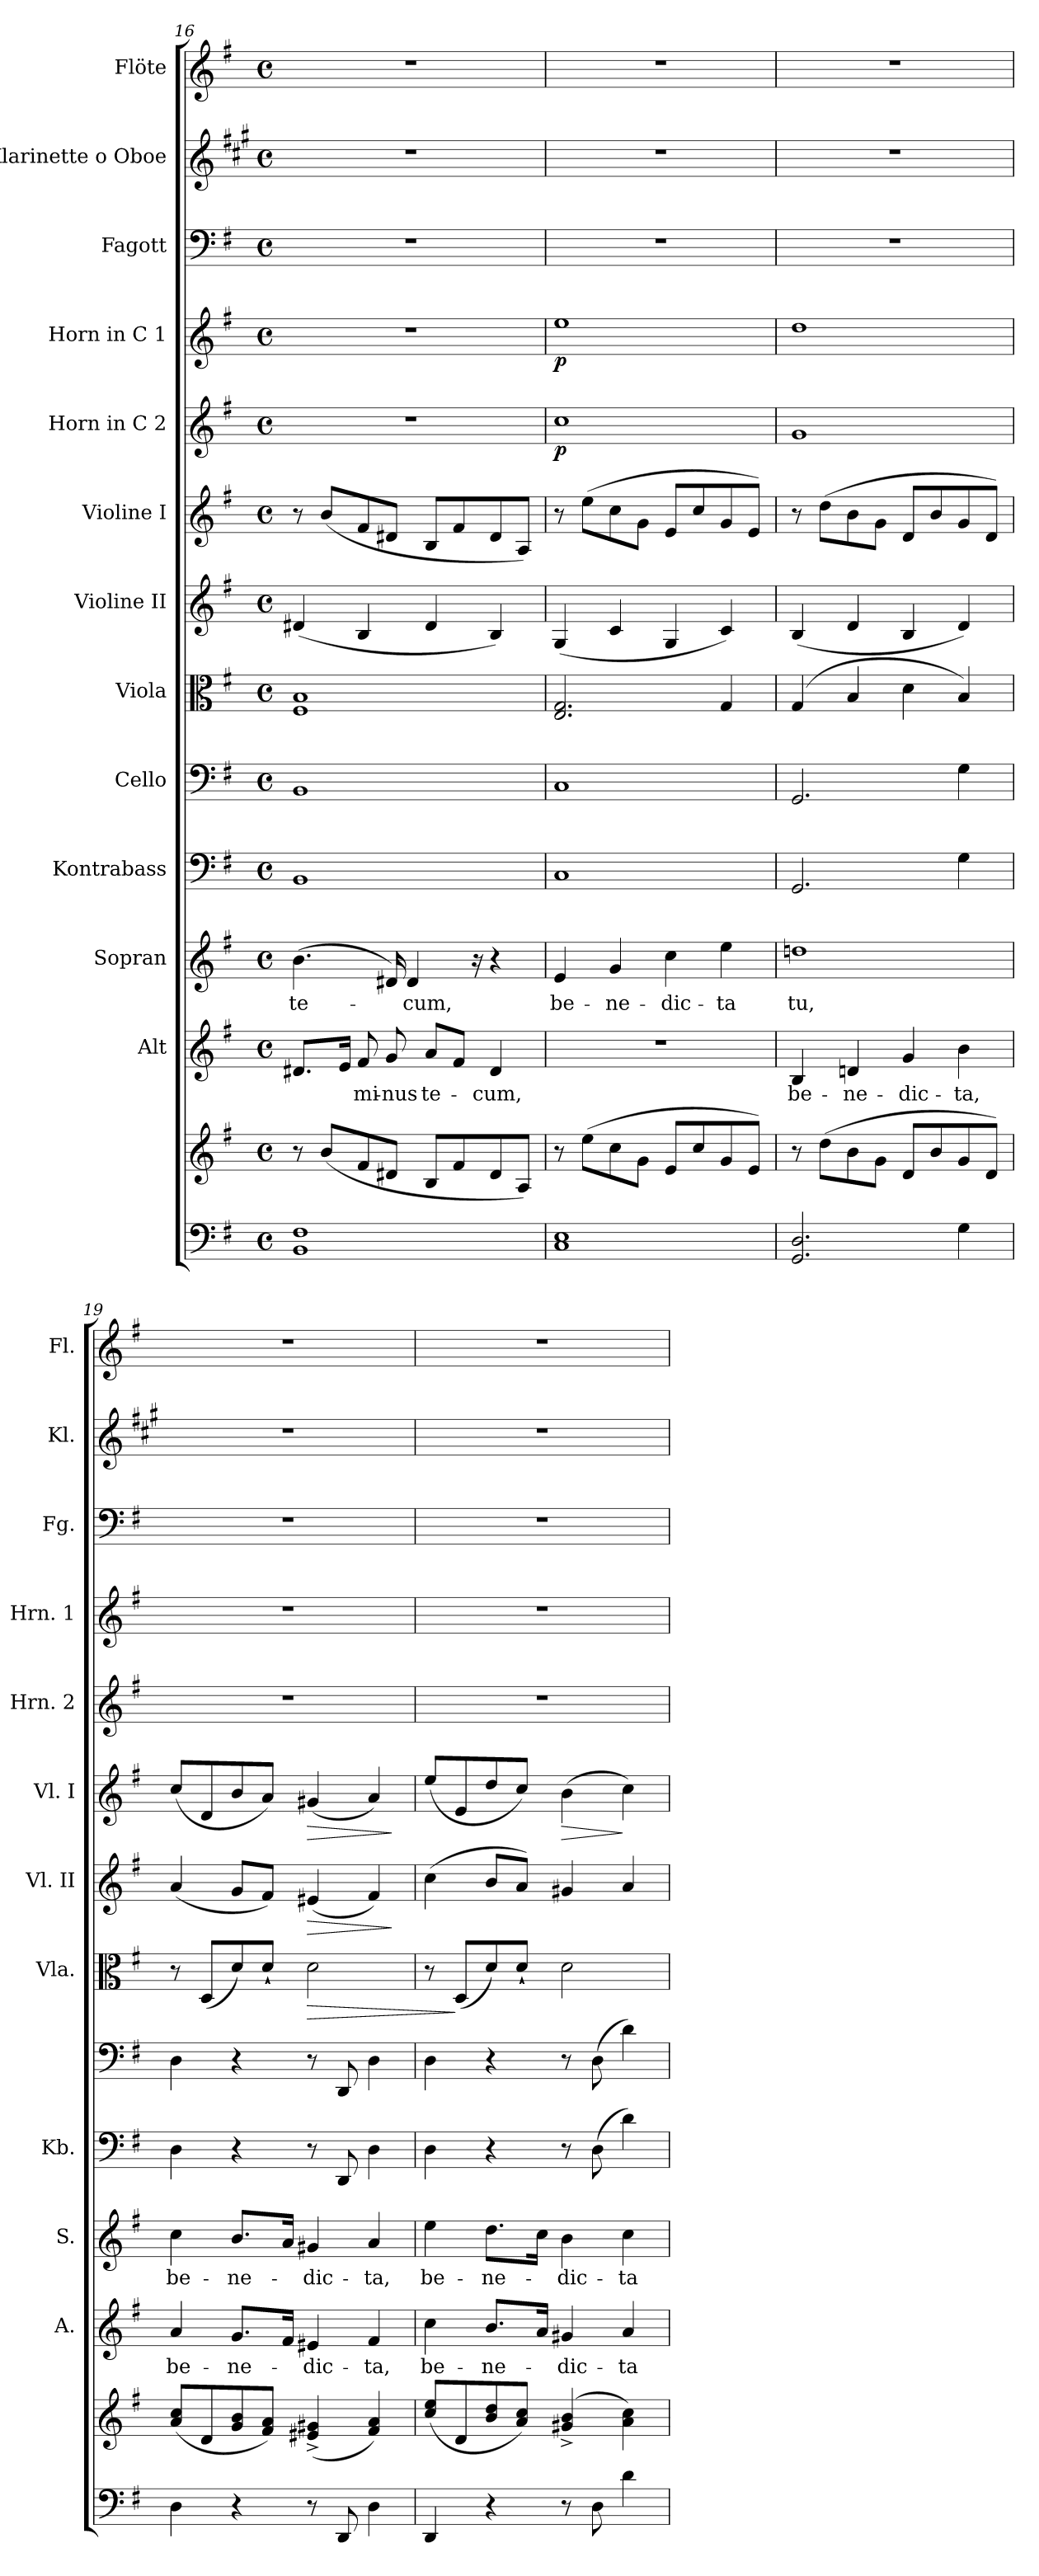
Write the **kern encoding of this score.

**kern	**kern	**kern	**text	**kern	**text	**kern	**kern	**kern	**dynam	**kern	**dynam	**kern	**dynam	**kern	**dynam	**kern	**dynam	**kern	**kern	**kern
*part13	*part13	*part12	*part12	*part11	*part11	*part10	*part9	*part8	*part8	*part7	*part7	*part6	*part6	*part5	*part5	*part4	*part4	*part3	*part2	*part1
*staff14	*staff13	*staff12	*staff12	*staff11	*staff11	*staff10	*staff9	*staff8	*staff8	*staff7	*staff7	*staff6	*staff6	*staff5	*staff5	*staff4	*staff4	*staff3	*staff2	*staff1
*	*	*I"Alt	*	*I"Sopran	*	*I"Kontrabass	*I"Cello	*I"Viola	*	*I"Violine II	*	*I"Violine I	*	*I"Horn in C 2	*	*I"Horn in C 1	*	*I"Fagott	*I"Klarinette o Oboe	*I"Flöte
*	*	*I'A.	*	*I'S.	*	*I'Kb.	*	*I'Vla.	*	*I'Vl. II	*	*I'Vl. I	*	*I'Hrn. 2	*	*I'Hrn. 1	*	*I'Fg.	*I'Kl.	*I'Fl.
*clefF4	*clefG2	*clefG2	*	*clefG2	*	*clefF4	*clefF4	*clefC3	*	*clefG2	*	*clefG2	*	*clefG2	*	*clefG2	*	*clefF4	*clefG2	*clefG2
*	*	*	*	*	*	*ITrd7c12	*	*	*	*	*	*	*	*ITrd7c12	*	*ITrd7c12	*	*	*ITrd1c2	*
*k[f#]	*k[f#]	*k[f#]	*	*k[f#]	*	*k[f#]	*k[f#]	*k[f#]	*	*k[f#]	*	*k[f#]	*	*k[f#]	*	*k[f#]	*	*k[f#]	*k[f#]	*k[f#]
*G:	*G:	*G:	*	*G:	*	*G:	*G:	*G:	*	*G:	*	*G:	*	*G:	*	*G:	*	*G:	*G:	*G:
*M4/4	*M4/4	*M4/4	*	*M4/4	*	*M4/4	*M4/4	*M4/4	*	*M4/4	*	*M4/4	*	*M4/4	*	*M4/4	*	*M4/4	*M4/4	*M4/4
*met(c)	*met(c)	*met(c)	*	*met(c)	*	*met(c)	*met(c)	*met(c)	*	*met(c)	*	*met(c)	*	*met(c)	*	*met(c)	*	*met(c)	*met(c)	*met(c)
=16	=16	=16	=16	=16	=16	=16	=16	=16	=16	=16	=16	=16	=16	=16	=16	=16	=16	=16	=16	=16
!	!	!	!	!	!LO:LY:b	!	!	!	!	!	!	!	!	!	!	!	!	!	!	!
1BB 1F#	8r	8.d#X/L	.	(>4.b\	te-	1BBB	1BB	1F# 1B	.	(<4d#X/	.	8r	.	1r	.	1r	.	1r	1r	1r
.	(<8b/L	.	.	.	.	.	.	.	.	.	.	(<8b/L	.	.	.	.	.	.	.	.
.	.	16e/Jk	.	.	.	.	.	.	.	.	.	.	.	.	.	.	.	.	.	.
!	!	!	!LO:LY:b	!	!	!	!	!	!	!	!	!	!	!	!	!	!	!	!	!
.	8f#/	8f#/	-mi-	.	.	.	.	.	.	4B/	.	8f#/	.	.	.	.	.	.	.	.
!	!	!	!LO:LY:b	!	!	!	!	!	!	!	!	!	!	!	!	!	!	!	!	!
.	8d#X/J	8g/	-nus	16d#X/)	.	.	.	.	.	.	.	8d#X/J	.	.	.	.	.	.	.	.
!	!	!	!	!	!LO:LY:b	!	!	!	!	!	!	!	!	!	!	!	!	!	!	!
.	.	.	.	4d#/	-cum,	.	.	.	.	.	.	.	.	.	.	.	.	.	.	.
!	!	!	!LO:LY:b	!	!	!	!	!	!	!	!	!	!	!	!	!	!	!	!	!
.	8B/L	8a/L	te-	.	.	.	.	.	.	4d#/	.	8B/L	.	.	.	.	.	.	.	.
.	8f#/	8f#/J	.	.	.	.	.	.	.	.	.	8f#/	.	.	.	.	.	.	.	.
.	.	.	.	16r	.	.	.	.	.	.	.	.	.	.	.	.	.	.	.	.
!	!	!	!LO:LY:b	!	!	!	!	!	!	!	!	!	!	!	!	!	!	!	!	!
.	8d#/	4d#/	-cum,	4r	.	.	.	.	.	4B/)	.	8d#/	.	.	.	.	.	.	.	.
.	8A/J)	.	.	.	.	.	.	.	.	.	.	8A/J)	.	.	.	.	.	.	.	.
!!LO:PB:g=z
=17	=17	=17	=17	=17	=17	=17	=17	=17	=17	=17	=17	=17	=17	=17	=17	=17	=17	=17	=17	=17
!	!	!	!	!	!LO:LY:b	!	!	!	!	!	!	!	!	!	!LO:DY:b	!	!LO:DY:b	!	!	!
1C 1E	8r	1r	.	4e/	be-	1CC	1C	2.E/ 2.G/	.	(<4G/	.	8r	.	1c	p	1e	p	1r	1r	1r
.	(>8ee\L	.	.	.	.	.	.	.	.	.	.	(>8ee\L	.	.	.	.	.	.	.	.
!	!	!	!	!	!LO:LY:b	!	!	!	!	!	!	!	!	!	!	!	!	!	!	!
.	8cc\	.	.	4g/	-ne-	.	.	.	.	4c/	.	8cc\	.	.	.	.	.	.	.	.
.	8g\J	.	.	.	.	.	.	.	.	.	.	8g\J	.	.	.	.	.	.	.	.
!	!	!	!	!	!LO:LY:b	!	!	!	!	!	!	!	!	!	!	!	!	!	!	!
.	8e/L	.	.	4cc\	-dic-	.	.	.	.	4G/	.	8e/L	.	.	.	.	.	.	.	.
.	8cc/	.	.	.	.	.	.	.	.	.	.	8cc/	.	.	.	.	.	.	.	.
!	!	!	!	!	!LO:LY:b	!	!	!	!	!	!	!	!	!	!	!	!	!	!	!
.	8g/	.	.	4ee\	-ta	.	.	4G/	.	4c/)	.	8g/	.	.	.	.	.	.	.	.
.	8e/J)	.	.	.	.	.	.	.	.	.	.	8e/J)	.	.	.	.	.	.	.	.
=18	=18	=18	=18	=18	=18	=18	=18	=18	=18	=18	=18	=18	=18	=18	=18	=18	=18	=18	=18	=18
!	!	!	!LO:LY:b	!	!LO:LY:b	!	!	!	!	!	!	!	!	!	!	!	!	!	!	!
2.GG/ 2.D/	8r	4B/	be-	1ddn	tu,	2.GGG/	2.GG/	(4G/	.	(<4B/	.	8r	.	1G	.	1d	.	1r	1r	1r
.	(>8dd\L	.	.	.	.	.	.	.	.	.	.	(>8dd\L	.	.	.	.	.	.	.	.
!	!	!	!LO:LY:b	!	!	!	!	!	!	!	!	!	!	!	!	!	!	!	!	!
.	8b\	4dn/	-ne-	.	.	.	.	4B/	.	4d/	.	8b\	.	.	.	.	.	.	.	.
.	8g\J	.	.	.	.	.	.	.	.	.	.	8g\J	.	.	.	.	.	.	.	.
!	!	!	!LO:LY:b	!	!	!	!	!	!	!	!	!	!	!	!	!	!	!	!	!
.	8d/L	4g/	-dic-	.	.	.	.	4d\	.	4B/	.	8d/L	.	.	.	.	.	.	.	.
.	8b/	.	.	.	.	.	.	.	.	.	.	8b/	.	.	.	.	.	.	.	.
!	!	!	!LO:LY:b	!	!	!	!	!	!	!	!	!	!	!	!	!	!	!	!	!
4G\	8g/	4b\	-ta,	.	.	4GG\	4G\	4B/)	.	4d/)	.	8g/	.	.	.	.	.	.	.	.
.	8d/J)	.	.	.	.	.	.	.	.	.	.	8d/J)	.	.	.	.	.	.	.	.
=19	=19	=19	=19	=19	=19	=19	=19	=19	=19	=19	=19	=19	=19	=19	=19	=19	=19	=19	=19	=19
!	!	!	!LO:LY:b	!	!LO:LY:b	!	!	!	!	!	!	!	!	!	!	!	!	!	!	!
4D\	(<8a/ 8cc/L	4a/	be-	4cc\	be-	4DD\	4D\	8r	.	(<4a/	.	(<8cc/L	.	1r	.	1r	.	1r	1r	1r
.	8d/	.	.	.	.	.	.	(<8D/L	.	.	.	8d/	.	.	.	.	.	.	.	.
!	!	!	!LO:LY:b	!	!LO:LY:b	!	!	!	!	!	!	!	!	!	!	!	!	!	!	!
4r	8g/ 8b/	8.g/L	-ne-	8.b/L	-ne-	4r	4r	8d/)	.	8g/L	.	8b/	.	.	.	.	.	.	.	.
.	8f#/ 8a/J)	.	.	.	.	.	.	8d`</J	.	8f#/J)	.	8a/J)	.	.	.	.	.	.	.	.
.	.	16f#/Jk	.	16a/Jk	.	.	.	.	.	.	.	.	.	.	.	.	.	.	.	.
!	!	!	!LO:LY:b	!	!LO:LY:b	!	!	!	!LO:HP:b	!	!LO:HP:b	!	!LO:HP:b	!	!	!	!	!	!	!
8r	(<4e#X/^< 4g#X/^<	4e#X/	-dic-	4g#X/	-dic-	8r	8r	2d\	>	(<4e#X/	>	(<4g#X/	>	.	.	.	.	.	.	.
8DD/	.	.	.	.	.	8DDD/	8DD/	.	.	.	.	.	.	.	.	.	.	.	.	.
!	!	!	!LO:LY:b	!	!LO:LY:b	!	!	!	!	!	!	!	!	!	!	!	!	!	!	!
4D\	4f#/ 4a/)	4f#/	-ta,	4a/	-ta,	4DD\	4D\	.	.	4f#/)	.	4a/)	.	.	.	.	.	.	.	.
.	.	.	.	.	.	.	.	.	.	.	]	.	]	.	.	.	.	.	.	.
=20	=20	=20	=20	=20	=20	=20	=20	=20	=20	=20	=20	=20	=20	=20	=20	=20	=20	=20	=20	=20
!	!	!	!LO:LY:b	!	!LO:LY:b	!	!	!	!	!	!	!	!	!	!	!	!	!	!	!
4DD/	(<8cc/ 8ee/L	4cc\	be-	4ee\	be-	4DD\	4D\	8r	.	(>4cc\	.	(<8ee/L	.	1r	.	1r	.	1r	1r	1r
.	8d/	.	.	.	.	.	.	(<8D/L	]	.	.	8e/	.	.	.	.	.	.	.	.
!	!	!	!LO:LY:b	!	!LO:LY:b	!	!	!	!	!	!	!	!	!	!	!	!	!	!	!
4r	8b/ 8dd/	8.b/L	-ne-	8.dd\L	-ne-	4r	4r	8d/)	.	8b/L	.	8dd/	.	.	.	.	.	.	.	.
.	8a/ 8cc/J)	.	.	.	.	.	.	8d`</J	.	8a/J)	.	8cc/J)	.	.	.	.	.	.	.	.
.	.	16a/Jk	.	16cc\Jk	.	.	.	.	.	.	.	.	.	.	.	.	.	.	.	.
!	!	!	!LO:LY:b	!	!LO:LY:b	!	!	!	!	!	!	!	!LO:HP:b	!	!	!	!	!	!	!
8r	(4g#X/^< 4b/^<	4g#X/	-dic-	4b\	-dic-	8r	8r	2d\	.	4g#X/	.	(>4b\	>	.	.	.	.	.	.	.
8D\	.	.	.	.	.	(>8DD\	(>8D\	.	.	.	.	.	.	.	.	.	.	.	.	.
!	!	!	!LO:LY:b	!	!LO:LY:b	!	!	!	!	!	!	!	!	!	!	!	!	!	!	!
4d\	4a\ 4cc\)	4a/	-ta	4cc\	-ta	4D\)	4d\)	.	.	4a/	.	4cc\)	]	.	.	.	.	.	.	.
=	=	=	=	=	=	=	=	=	=	=	=	=	=	=	=	=	=	=	=	=
*-	*-	*-	*-	*-	*-	*-	*-	*-	*-	*-	*-	*-	*-	*-	*-	*-	*-	*-	*-	*-
